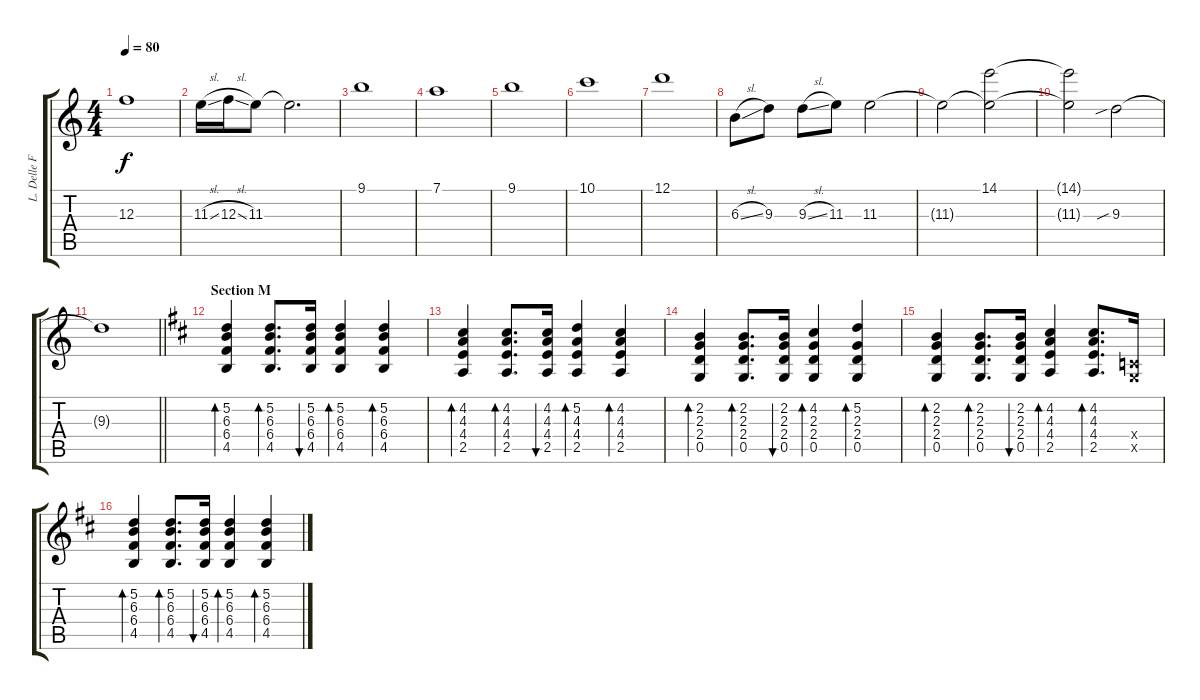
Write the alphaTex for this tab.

\track ("L. Delle Fave (Clean Guitar R)" "L. Delle F") {instrument electricguitarclean}
\staff {score tabs}
\tuning (D4 A3 F3 C3 G2 D2) {hide}
\ts (4 4)
\tempo 80
\clef g2
\ks aminor
12.3.1{dy f instrument electricguitarjazz} |
11.3{sl}.16 12.3{sl}.16 11.3.8 11.3{t}.2{d} |
9.1.1 |
7.1.1 |
9.1.1 |
10.1.1 |
12.1.1 |
6.3{sl}.8 9.3.8 9.3{sl}.8 11.3.8 11.3.2 |
11.3{t}.2 (14.1 11.3{t}).2 |
(14.1{t} 11.3{t}).2 9.3{sib}.2 |
\barLineRight lightlight
9.3{t}.1 |
\section ("" "Section M")
\ks bminor
(5.2 6.3 6.4 4.5).4{bd 60 instrument electricguitarclean} (5.2 6.3 6.4 4.5).8{d bd 60} (5.2 6.3 6.4 4.5).16{bu 60} (5.2 6.3 6.4 4.5).4{bd 60} (5.2 6.3 6.4 4.5).4{bd 60} |
(4.2 4.3 4.4 2.5).4{bd 60} (4.2 4.3 4.4 2.5).8{d bd 60} (4.2 4.3 4.4 2.5).16{bu 60} (5.2 4.3 4.4 2.5).4{bd 60} (4.2 4.3 4.4 2.5).4{bd 60} |
(2.2 2.3 2.4 0.5).4{bd 60} (2.2 2.3 2.4 0.5).8{d bd 60} (2.2 2.3 2.4 0.5).16{bu 60} (4.2 2.3 2.4 0.5).4{bd 60} (5.2 2.3 2.4 0.5).4{bd 60} |
(2.2 2.3 2.4 0.5).4{bd 60} (2.2 2.3 2.4 0.5).8{d bd 60} (2.2 2.3 2.4 0.5).16{bu 60} (4.2 4.3 4.4 2.5).4{bd 60} (4.2 4.3 4.4 2.5).8{d bd 60} (0.4{x} 0.5{x}).16 |
(5.2 6.3 6.4 4.5).4{bd 60} (5.2 6.3 6.4 4.5).8{d bd 60} (5.2 6.3 6.4 4.5).16{bu 60} (5.2 6.3 6.4 4.5).4{bd 60} (5.2 6.3 6.4 4.5).4{bd 60}
